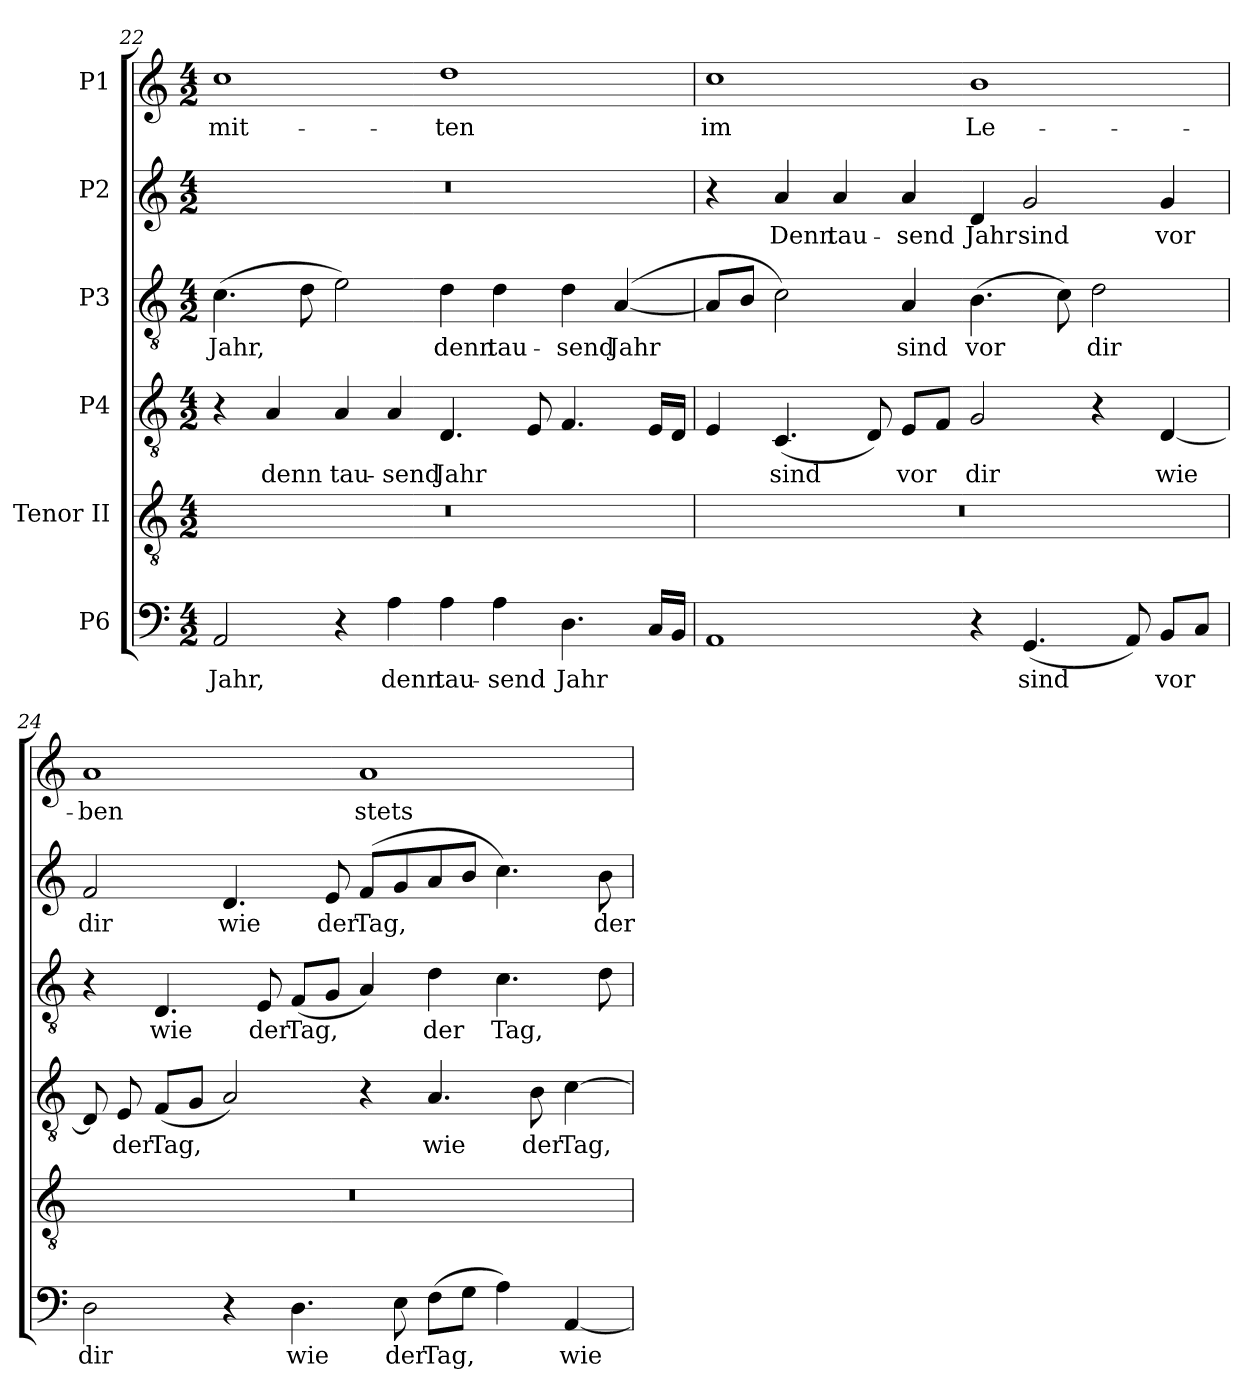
**kern	**text	**kern	**kern	**text	**kern	**text	**kern	**text	**kern	**text
*part6	*part6	*part5	*part4	*part4	*part3	*part3	*part2	*part2	*part1	*part1
*staff6	*staff6	*staff5	*staff4	*staff4	*staff3	*staff3	*staff2	*staff2	*staff1	*staff1
*I"P6	*	*I"Tenor II	*I"P4	*	*I"P3	*	*I"P2	*	*I"P1	*
*clefF4	*	*clefGv2	*clefGv2	*	*clefGv2	*	*clefG2	*	*clefG2	*
*	*	*ITrd7c12	*ITrd7c12	*	*ITrd7c12	*	*	*	*	*
*k[]	*	*k[]	*k[]	*	*k[]	*	*k[]	*	*k[]	*
*C:	*	*C:	*C:	*	*C:	*	*C:	*	*C:	*
*M4/2	*	*M4/2	*M4/2	*	*M4/2	*	*M4/2	*	*M4/2	*
=22	=22	=22	=22	=22	=22	=22	=22	=22	=22	=22
!	!LO:LY:b:color=#000000	!LO:N:vis=1	!	!	!	!	!	!	!	!
!	!	!	!	!	!	!LO:LY:b:color=#000000	!LO:N:vis=1	!	!	!
!	!	!	!	!	!	!	!	!	!	!LO:LY:b:color=#000000
2AAi/	Jahr,	0r	4r	.	(4.Ci\	Jahr,	0r	.	1cci	mit-
!	!	!	!	!LO:LY:b:color=#000000	!	!	!	!	!	!
.	.	.	4AAi/	denn	.	.	.	.	.	.
.	.	.	.	.	8Di\	.	.	.	.	.
!	!	!	!	!LO:LY:b:color=#000000	!	!	!	!	!	!
4r	.	.	4AAi/	tau-	2Ei\)	.	.	.	.	.
!	!LO:LY:b:color=#000000	!	!	!	!	!	!	!	!	!
!	!	!	!	!LO:LY:b:color=#000000	!	!	!	!	!	!
4Ai\	denn	.	4AAi/	-send	.	.	.	.	.	.
!	!LO:LY:b:color=#000000	!	!	!	!	!	!	!	!	!
!	!	!	!	!LO:LY:b:color=#000000	!	!	!	!	!	!
!	!	!	!	!	!	!LO:LY:b:color=#000000	!	!	!	!
!	!	!	!	!	!	!	!	!	!	!LO:LY:b:color=#000000
4Ai\	tau-	.	4.DDi/	Jahr	4Di\	denn	.	.	1ddi	-ten
!	!LO:LY:b:color=#000000	!	!	!	!	!	!	!	!	!
!	!	!	!	!	!	!LO:LY:b:color=#000000	!	!	!	!
4Ai\	-send	.	.	.	4Di\	tau-	.	.	.	.
.	.	.	8EEi/	.	.	.	.	.	.	.
!	!LO:LY:b:color=#000000	!	!	!	!	!	!	!	!	!
!	!	!	!	!	!	!LO:LY:b:color=#000000	!	!	!	!
4.Di\	Jahr	.	4.FFi/	.	4Di\	-send	.	.	.	.
!	!	!	!	!	!	!LO:LY:b:color=#000000	!	!	!	!
.	.	.	.	.	([4AAi/	Jahr	.	.	.	.
16Ci/LL	.	.	16EEi/LL	.	.	.	.	.	.	.
16BBi/JJ	.	.	16DDi/JJ	.	.	.	.	.	.	.
!!LO:LB:g=z
=23	=23	=23	=23	=23	=23	=23	=23	=23	=23	=23
!	!	!LO:N:vis=1	!	!	!	!	!	!	!	!
!	!	!	!	!	!	!	!	!	!	!LO:LY:b:color=#000000
1AAi	.	0r	4EEi/	.	8AAi/L]	.	4r	.	1cci	im
.	.	.	.	.	8BBi/J	.	.	.	.	.
!	!	!	!	!LO:LY:b:color=#000000	!	!	!	!	!	!
!	!	!	!	!	!	!	!	!LO:LY:b:color=#000000	!	!
.	.	.	(4.CCi/	sind	2Ci\)	.	4ai/	Denn	.	.
!	!	!	!	!	!	!	!	!LO:LY:b:color=#000000	!	!
.	.	.	.	.	.	.	4ai/	tau-	.	.
.	.	.	8DDi/)	.	.	.	.	.	.	.
!	!	!	!	!LO:LY:b:color=#000000	!	!	!	!	!	!
!	!	!	!	!	!	!LO:LY:b:color=#000000	!	!	!	!
!	!	!	!	!	!	!	!	!LO:LY:b:color=#000000	!	!
.	.	.	8EEi/L	vor	4AAi/	sind	4ai/	-send	.	.
.	.	.	8FFi/J	.	.	.	.	.	.	.
!	!	!	!	!LO:LY:b:color=#000000	!	!	!	!	!	!
!	!	!	!	!	!	!LO:LY:b:color=#000000	!	!	!	!
!	!	!	!	!	!	!	!	!LO:LY:b:color=#000000	!	!
!	!	!	!	!	!	!	!	!	!	!LO:LY:b:color=#000000
4r	.	.	2GGi/	dir	(4.BBi\	vor	4di/	Jahr	1bi	Le-
!	!LO:LY:b:color=#000000	!	!	!	!	!	!	!	!	!
!	!	!	!	!	!	!	!	!LO:LY:b:color=#000000	!	!
(4.GGi/	sind	.	.	.	.	.	2gi/	sind	.	.
.	.	.	.	.	8Ci\)	.	.	.	.	.
!	!	!	!	!	!	!LO:LY:b:color=#000000	!	!	!	!
.	.	.	4r	.	2Di\	dir	.	.	.	.
8AAi/)	.	.	.	.	.	.	.	.	.	.
!	!LO:LY:b:color=#000000	!	!	!	!	!	!	!	!	!
!	!	!	!	!LO:LY:b:color=#000000	!	!	!	!	!	!
!	!	!	!	!	!	!	!	!LO:LY:b:color=#000000	!	!
8BBi/L	vor	.	[4DDi/	wie	.	.	4gi/	vor	.	.
8Ci/J	.	.	.	.	.	.	.	.	.	.
=24	=24	=24	=24	=24	=24	=24	=24	=24	=24	=24
!	!LO:LY:b:color=#000000	!LO:N:vis=1	!	!	!	!	!	!	!	!
!	!	!	!	!	!	!	!	!LO:LY:b:color=#000000	!	!
!	!	!	!	!	!	!	!	!	!	!LO:LY:b:color=#000000
2Di\	dir	0r	8DDi/]	.	4r	.	2fi/	dir	1ai	-ben
!	!	!	!	!LO:LY:b:color=#000000	!	!	!	!	!	!
.	.	.	8EEi/	der	.	.	.	.	.	.
!	!	!	!	!LO:LY:b:color=#000000	!	!	!	!	!	!
!	!	!	!	!	!	!LO:LY:b:color=#000000	!	!	!	!
.	.	.	(8FFi/L	Tag,	4.DDi/	wie	.	.	.	.
.	.	.	8GGi/J	.	.	.	.	.	.	.
!	!	!	!	!	!	!	!	!LO:LY:b:color=#000000	!	!
4r	.	.	2AAi/)	.	.	.	4.di/	wie	.	.
!	!	!	!	!	!	!LO:LY:b:color=#000000	!	!	!	!
.	.	.	.	.	8EEi/	der	.	.	.	.
!	!LO:LY:b:color=#000000	!	!	!	!	!	!	!	!	!
!	!	!	!	!	!	!LO:LY:b:color=#000000	!	!	!	!
4.Di\	wie	.	.	.	(8FFi/L	Tag,	.	.	.	.
!	!	!	!	!	!	!	!	!LO:LY:b:color=#000000	!	!
.	.	.	.	.	8GGi/J	.	8ei/	der	.	.
!	!	!	!	!	!	!	!	!LO:LY:b:color=#000000	!	!
!	!	!	!	!	!	!	!	!	!	!LO:LY:b:color=#000000
.	.	.	4r	.	4AAi/)	.	(8fi/L	Tag,	1ai	stets
!	!LO:LY:b:color=#000000	!	!	!	!	!	!	!	!	!
8Ei\	der	.	.	.	.	.	8gi/	.	.	.
!	!LO:LY:b:color=#000000	!	!	!	!	!	!	!	!	!
!	!	!	!	!LO:LY:b:color=#000000	!	!	!	!	!	!
!	!	!	!	!	!	!LO:LY:b:color=#000000	!	!	!	!
(8Fi\L	Tag,	.	4.AAi/	wie	4Di\	der	8ai/	.	.	.
8Gi\J	.	.	.	.	.	.	8bi/J	.	.	.
!	!	!	!	!	!	!LO:LY:b:color=#000000	!	!	!	!
4Ai\)	.	.	.	.	4.Ci\	Tag,	4.cci\)	.	.	.
!	!	!	!	!LO:LY:b:color=#000000	!	!	!	!	!	!
.	.	.	8BBi\	der	.	.	.	.	.	.
!	!LO:LY:b:color=#000000	!	!	!	!	!	!	!	!	!
!	!	!	!	!LO:LY:b:color=#000000	!	!	!	!	!	!
[4AAi/	wie	.	[4Ci\	Tag,	.	.	.	.	.	.
!	!	!	!	!	!	!	!	!LO:LY:b:color=#000000	!	!
.	.	.	.	.	8Di\	.	8bi\	der	.	.
=	=	=	=	=	=	=	=	=	=	=
*-	*-	*-	*-	*-	*-	*-	*-	*-	*-	*-
